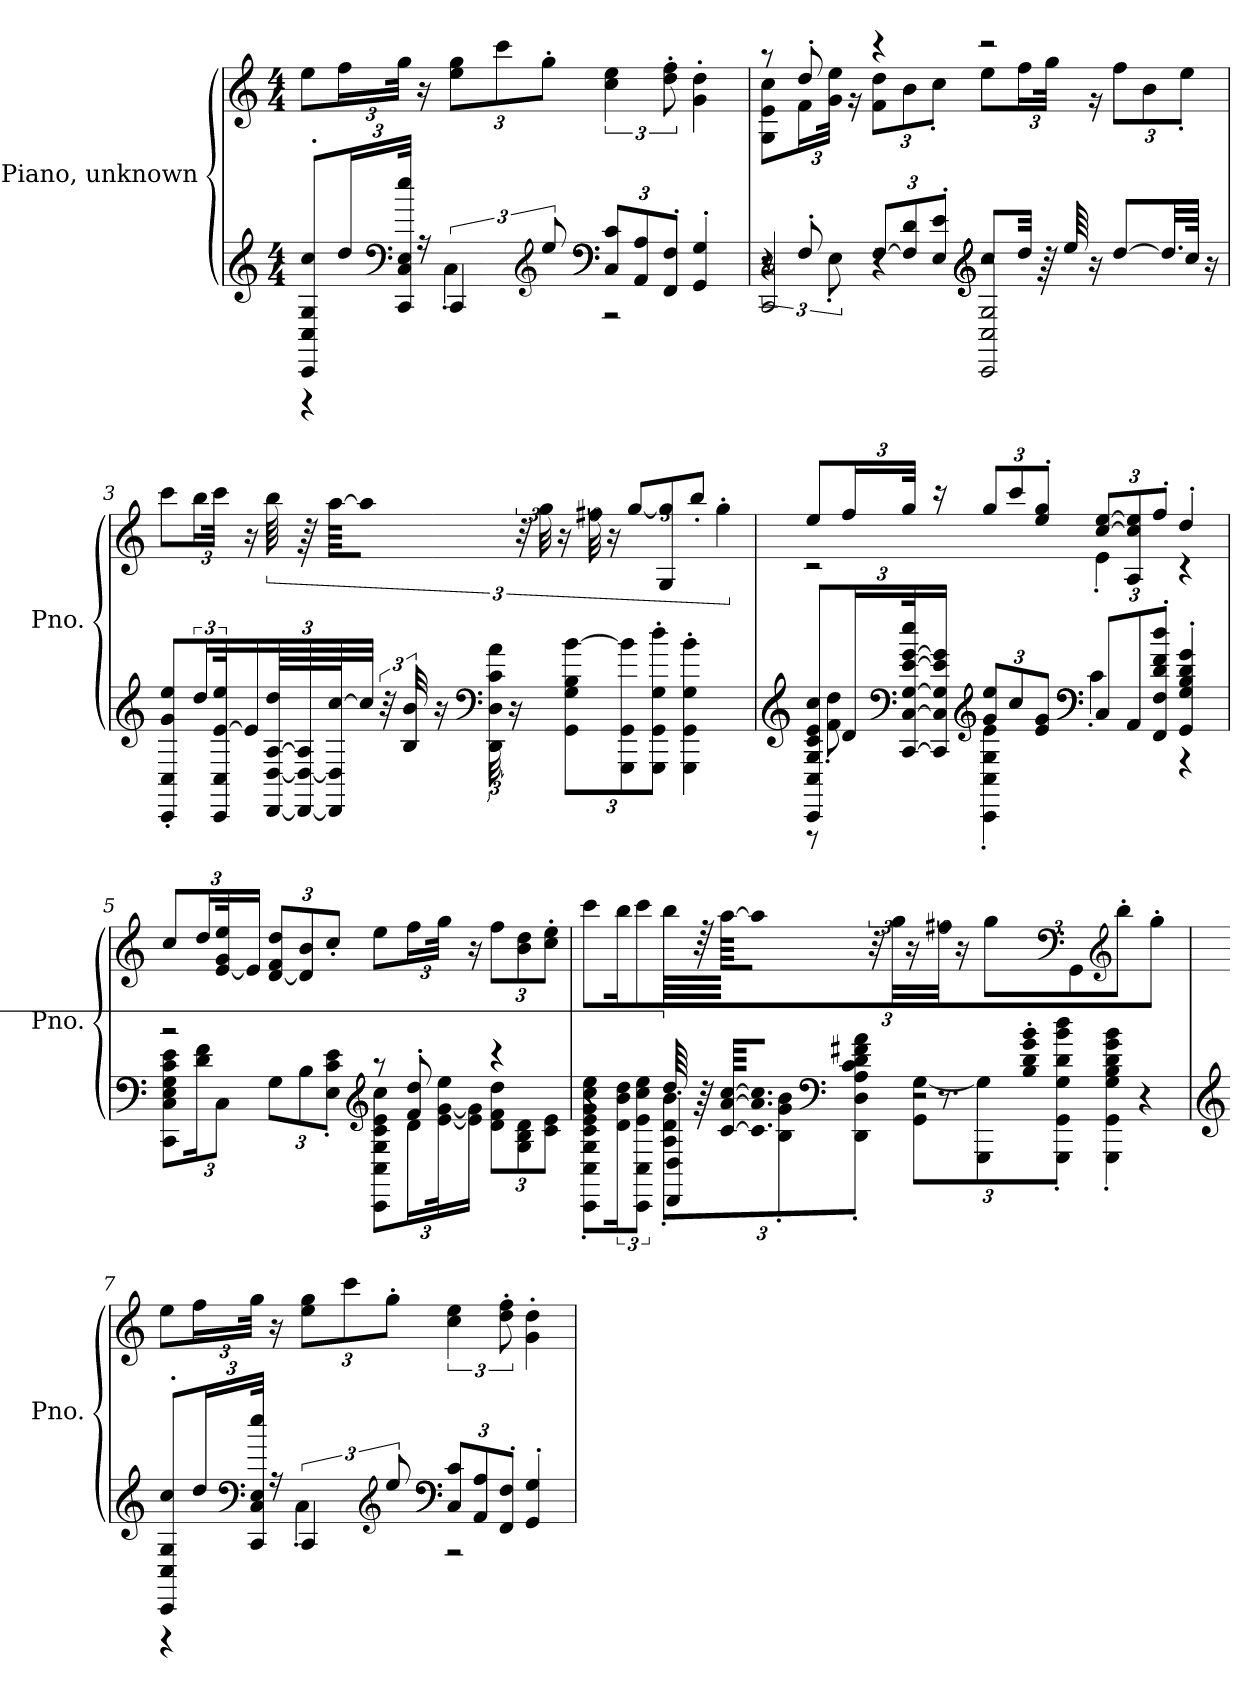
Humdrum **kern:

**kern	**kern
*part1	*part1
*staff2	*staff1
*I"Piano, unknown	*
*I'Pno.	*
*clefG2	*clefG2
*k[]	*k[]
*M4/4	*M4/4
*MM120	*MM120
=1	=1
*^	*
8CC/' 8C/' 8G/' 8cc/'L	4r	8ee\L
*Xbrackettup	*	*Xbrackettup
24dd/L	.	24ff\L
*clefF4	*	*
48CC/ 48C/ 48E/ 48ee/JJk	.	48gg\JJk
16r	.	16r
*brackettup	*	*
6CC/	4C'\	12ee\ 12gg\L
.	.	12ccc\
*clefG2	*	*
12ee/	.	12gg'\J
*clefF4	*	*
*Xbrackettup	*	*brackettup
12C/ 12c/L	2r	6cc\ 6ee\
12AA/ 12A/	.	.
12FF/' 12F/'J	.	12dd\' 12ff\'
4GG/' 4G/'	.	4g\' 4dd\'
=2	=2	=2
*	*brackettup	*
*	*^	*^
8r	6r	2CC/ 2C/	8r	8G\ 8e\ 8cc\L
*	*	*	*	*Xbrackettup
8F'/	.	.	8dd'/	24f\L
.	12E'\	.	.	48g\ 48ee\JJk
.	.	.	.	16r
*Xbrackettup	*	*	*	*
[12F/L	4r	.	4r	12f\ 12dd\L
12F/] 12d/	.	.	.	12b\
12E/' 12e/'J	.	.	.	12cc'\J
*clefG2	*	*	*	*
8cc/L	2r	2CC/ 2C/ 2G/	2r	8ee\L
32dd/Jkk	.	.	.	24ff\L
64r	.	.	.	.
.	.	.	.	48gg\JJk
64ee/	.	.	.	.
16r	.	.	.	16r
[8dd/L	.	.	.	12ff\L
.	.	.	.	12b\
32.dd/LL]	.	.	.	.
.	.	.	.	12ee'\J
64cc/JJJk	.	.	.	.
16r	.	.	.	.
*v	*v	*v	*	*
*	*v	*v
!!LO:LB:g=z
=3	=3
8CC/' 8C/' 8g/' 8ee/'L	8ccc\L
24dd/L	24bb\L
48CC/ 48C/ [48e/ 48ee/K	48ccc\JJk
16e/]	16r
*	*brackettup
[96DD/ [96D/ [96A/ 96dd/LL	96bb\
96DD/_ 96D/_ 96A/]	96r
96DD/] 96D/] [96cc/J	[96aa\KLLL
32cc/JJJ]	32aa\JJJ]
*brackettup	*
48r	48r
48B/ 48b/	48gg\
16r	16r
*clefF4	*
48DD\ 48D\ 48c\ 48a\	48ff#X\
16r	16r
*Xbrackettup	*Xbrackettup
12GG\ 12G\ 12B\ [12b\L	[12gg/L
12GGG\ 12GG\ 12b\]	12G/ 12gg/]
12GGG\' 12GG\' 12G\' 12dd\'J	12bb'/J
4GGG\' 4GG\' 4G\' 4b\'	4gg'\
=4	=4
*clefG2	*
*^	*^
8CC/ 8C/ 8G/ 8c/ 8e/ 8cc/L	8r	8ee/L	2r
24d/L	8f\' 8dd\'	24ff/L	.
*clefF4	*	*	*
[48CC/ [48C/ [48G/ [48e/ [48g/ 48ee/K	.	48gg/JJk	.
16CC/] 16C/] 16G/] 16e/] 16g/]JJ	.	16r	.
*clefG2	*	*	*
12g/ 12ee/L	4CC\' 4C\' 4G\' 4e\'	12gg/L	.
12cc/	.	12ccc/	.
12e/ 12g/J	.	12ee/' 12gg/'J	.
*clefF4	*	*	*
12C/L	4c'\	[12cc/ [12ee/L	4e'\
12AA/	.	12A/ 12cc/] 12ee/]	.
12FF/' 12F/' 12d/' 12f/' 12dd/'J	.	12ff'/J	.
4GG/' 4G/' 4B/' 4d/' 4g/'	4r	4dd'/	4r
*	*	*v	*v
!!LO:LB:g=z
=5	=5	=5
2r	8CC\ 8C\ 8E\ 8G\ 8c\ 8e\L	8cc/L
.	24d\ 24f\K	24dd/L
.	12C\J	[48e/ 48g/ 48ee/K
.	.	16e/JJ]
.	12G\L	[12d/ 12f/ 12dd/L
.	12B\	12d/] 12b/
.	12E\' 12c\' 12e\'J	12cc'/J
*clefG2	*	*
8r	8CC\ 8C\ 8G\ 8c\ 8e\ 8cc\L	8ee\L
8f/' 8dd/'	24d\L	24ff\L
.	[48e\ [48g\ 48ee\K	48gg\JJk
.	16e\] 16g\]JJ	16r
4r	12d\ 12f\ 12dd\L	12ff\L
.	12G\ 12B\ 12d\	12b\ 12dd\
.	12c\ 12e\J	12cc\' 12ee\'J
=6	=6	=6
*	*^	*
4r	8CC\' 8C\' 8G\' 8c\' 8e\' 8g\' 8cc\' 8ee\'L	4r	8ccc\L
.	24d\ 24b\ 24dd\K	.	24bb\K
.	12CC\ 12C\ 12e\ 12cc\ 12ee\J	.	12ccc\
*brackettup	*Xbrackettup	*	*brackettup
96dd/	12A\' 12d\' 12b\'L	4DD/' 4D/'	96bb\Jkkk
96r	.	.	96r
[96c/ [96a/ [96cc/KKLL	.	.	[96aa\KLLL
16.c/] 16.a/] 16.cc/]JJ	.	.	32aa\JJJ]
.	.	.	48r
.	12B\' 12g\' 12b\'	.	48gg\
.	.	.	16r
8r	.	.	.
*clefF4	*	*	*
.	12DD\' 12D\' 12A\' 12c\' 12d\' 12f#X\' 12a\'J	.	48ff#X\
.	.	.	16r
*	*	*	*Xbrackettup
4B/' 4d/' 4g/' 4b/'	12GG\ [12G\L	2r	12gg\L
*	*	*	*clefF4
.	12GGG\ 12G\]	.	12GG\
*	*	*	*clefG2
.	12GGG\' 12GG\' 12G\' 12d\' 12b\' 12dd\'J	.	12bb'\J
4r	4GGG\' 4GG\' 4G\' 4B\' 4d\' 4g\' 4b\'	.	4gg'\
*v	*v	*v	*
!!LO:LB:g=z
=7	=7
*clefG2	*
*^	*
8CC/' 8C/' 8G/' 8cc/'L	4r	8ee\L
24dd/L	.	24ff\L
*clefF4	*	*
48CC/ 48C/ 48E/ 48ee/JJk	.	48gg\JJk
16r	.	16r
*brackettup	*	*
6CC/	4C'\	12ee\ 12gg\L
.	.	12ccc\
*clefG2	*	*
12ee/	.	12gg'\J
*clefF4	*	*
*Xbrackettup	*	*brackettup
12C/ 12c/L	2r	6cc\ 6ee\
12AA/ 12A/	.	.
12FF/' 12F/'J	.	12dd\' 12ff\'
4GG/' 4G/'	.	4g\' 4dd\'
*v	*v	*
=	=
*-	*-
